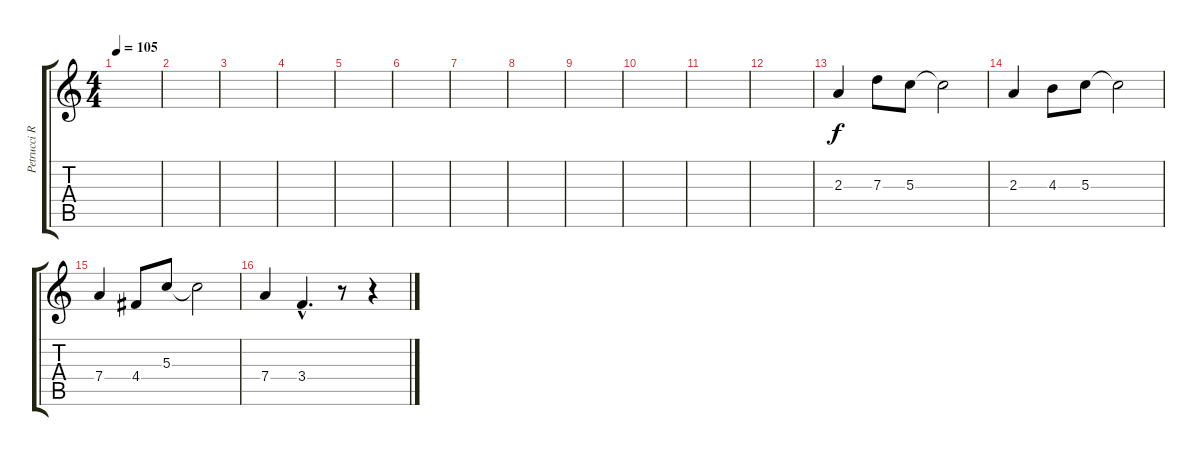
\track ("Petrucci Rythm" "Petrucci R") {instrument acousticguitarsteel}
\staff {score tabs}
\tuning (E4 B3 G3 D3 A2 E2) {hide}
\ts (4 4)
\tempo 105
\clef g2
\ks c
|
|
|
|
|
|
|
|
|
|
|
|
2.3.4 7.3.8 5.3.8 5.3{t}.2 |
2.3.4 4.3.8 5.3.8 5.3{t}.2 |
7.4.4 4.4.8 5.3.8 5.3{t}.2 |
7.4.4 3.4{hac}.4{d} r.8 r.4
